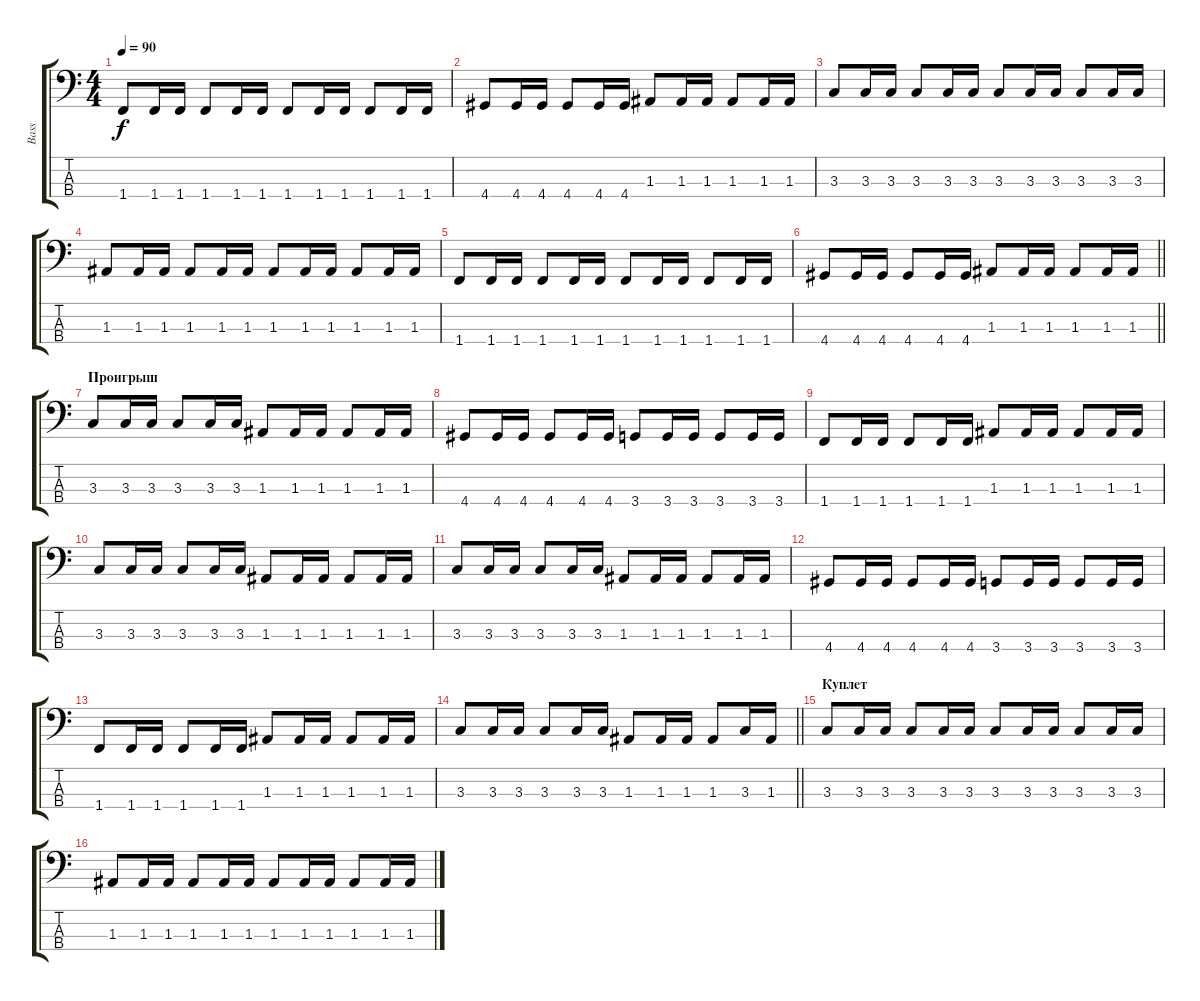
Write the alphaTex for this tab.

\track ("Bass" "Bass") {instrument electricbassfinger}
\staff {score tabs}
\tuning (G2 D2 A1 E1) {hide}
\ts (4 4)
\tempo 90
\clef f4
\ks c
1.4.8{dy f} 1.4.16 1.4.16 1.4.8 1.4.16 1.4.16 1.4.8 1.4.16 1.4.16 1.4.8 1.4.16 1.4.16 |
4.4.8 4.4.16 4.4.16 4.4.8 4.4.16 4.4.16 1.3.8 1.3.16 1.3.16 1.3.8 1.3.16 1.3.16 |
3.3.8 3.3.16 3.3.16 3.3.8 3.3.16 3.3.16 3.3.8 3.3.16 3.3.16 3.3.8 3.3.16 3.3.16 |
1.3.8 1.3.16 1.3.16 1.3.8 1.3.16 1.3.16 1.3.8 1.3.16 1.3.16 1.3.8 1.3.16 1.3.16 |
1.4.8 1.4.16 1.4.16 1.4.8 1.4.16 1.4.16 1.4.8 1.4.16 1.4.16 1.4.8 1.4.16 1.4.16 |
\barLineRight lightlight
4.4.8 4.4.16 4.4.16 4.4.8 4.4.16 4.4.16 1.3.8 1.3.16 1.3.16 1.3.8 1.3.16 1.3.16 |
\section ("" "Проигрыш")
3.3.8 3.3.16 3.3.16 3.3.8 3.3.16 3.3.16 1.3.8 1.3.16 1.3.16 1.3.8 1.3.16 1.3.16 |
4.4.8 4.4.16 4.4.16 4.4.8 4.4.16 4.4.16 3.4.8 3.4.16 3.4.16 3.4.8 3.4.16 3.4.16 |
1.4.8 1.4.16 1.4.16 1.4.8 1.4.16 1.4.16 1.3.8 1.3.16 1.3.16 1.3.8 1.3.16 1.3.16 |
3.3.8 3.3.16 3.3.16 3.3.8 3.3.16 3.3.16 1.3.8 1.3.16 1.3.16 1.3.8 1.3.16 1.3.16 |
3.3.8 3.3.16 3.3.16 3.3.8 3.3.16 3.3.16 1.3.8 1.3.16 1.3.16 1.3.8 1.3.16 1.3.16 |
4.4.8 4.4.16 4.4.16 4.4.8 4.4.16 4.4.16 3.4.8 3.4.16 3.4.16 3.4.8 3.4.16 3.4.16 |
1.4.8 1.4.16 1.4.16 1.4.8 1.4.16 1.4.16 1.3.8 1.3.16 1.3.16 1.3.8 1.3.16 1.3.16 |
\barLineRight lightlight
3.3.8 3.3.16 3.3.16 3.3.8 3.3.16 3.3.16 1.3.8 1.3.16 1.3.16 1.3.8 3.3.16 1.3.16 |
\section ("" "Куплет")
3.3.8 3.3.16 3.3.16 3.3.8 3.3.16 3.3.16 3.3.8 3.3.16 3.3.16 3.3.8 3.3.16 3.3.16 |
1.3.8 1.3.16 1.3.16 1.3.8 1.3.16 1.3.16 1.3.8 1.3.16 1.3.16 1.3.8 1.3.16 1.3.16
